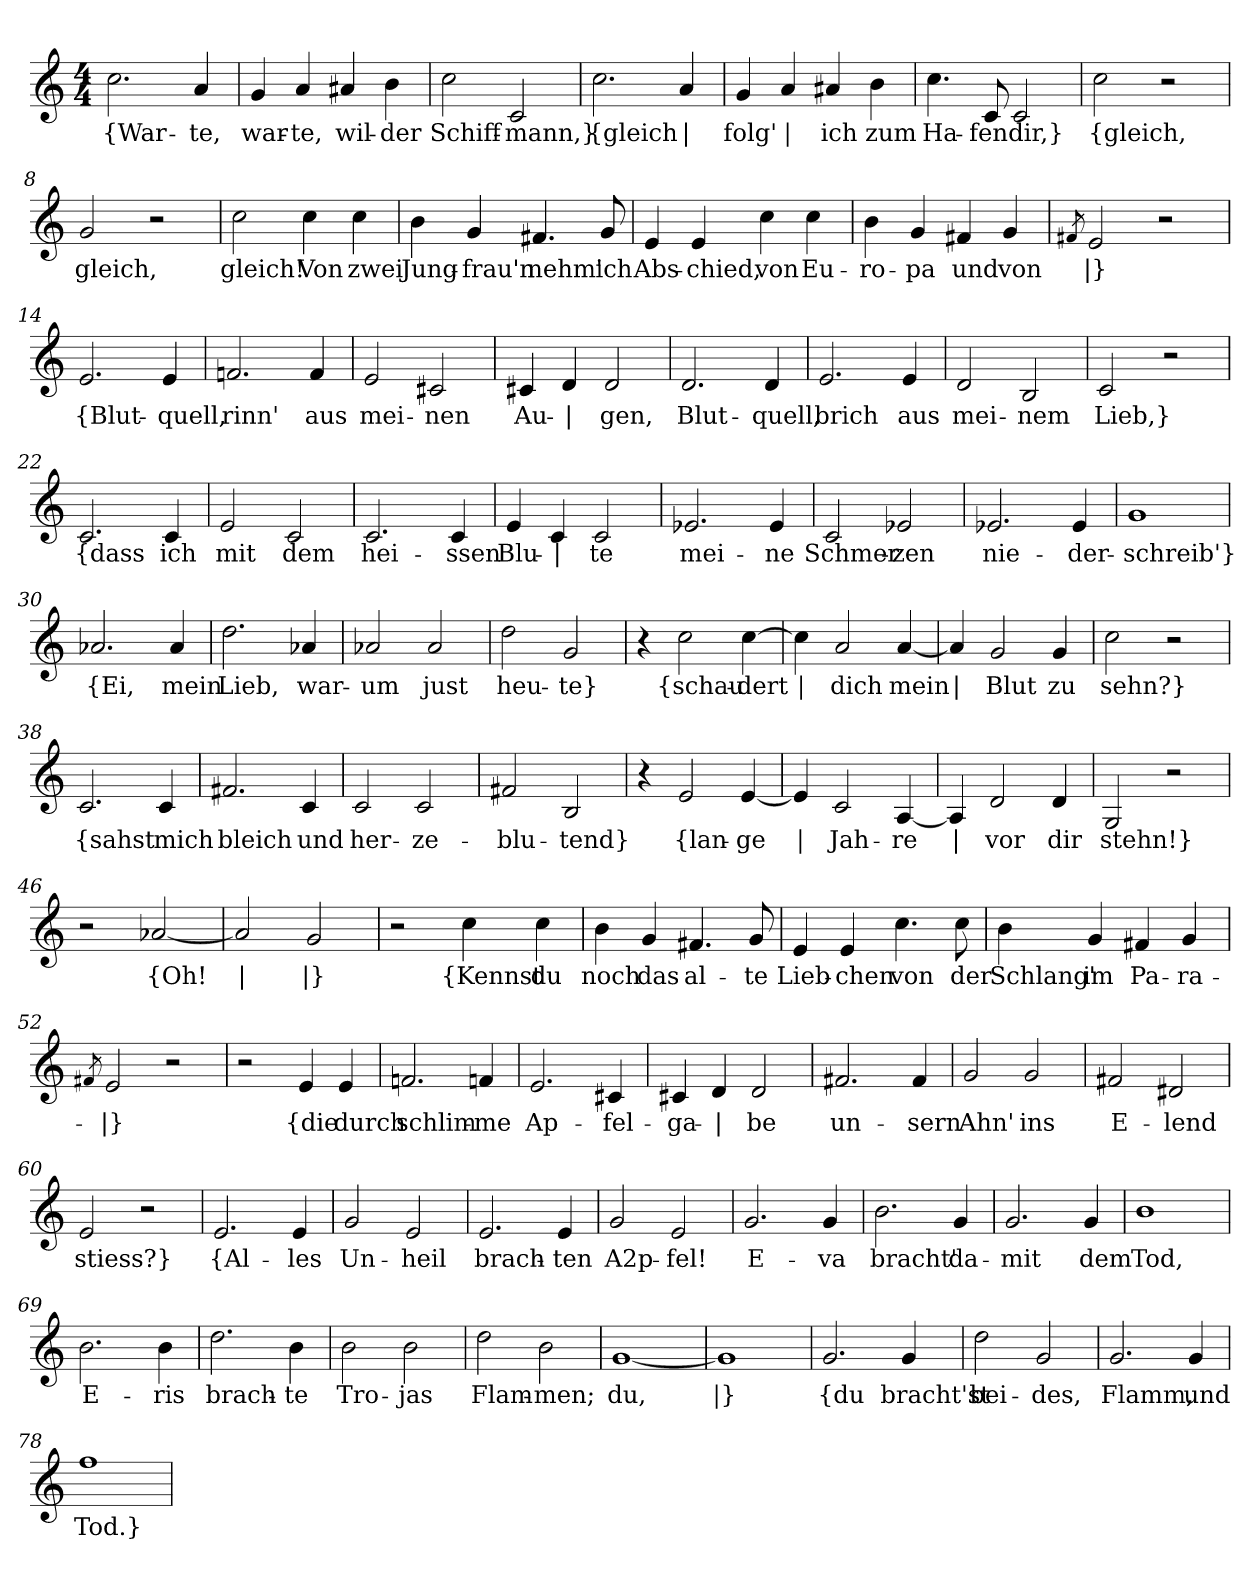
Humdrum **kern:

**kern	**text
*part1	*part1
*staff1	*staff1
*clefG2	*
*k[]	*
*M4/4	*
=1	=1
!	!LO:LY:b
2.cc\	{War-
!	!LO:LY:b
4a/	-te,
=2	=2
!	!LO:LY:b
4g/	war-
!	!LO:LY:b
4a/	-te,
!	!LO:LY:b
4a#X/	wil-
!	!LO:LY:b
4b\	-der
=3	=3
!	!LO:LY:b
2cc\	Schiff-
!	!LO:LY:b
2c/	-mann,}
=4	=4
!	!LO:LY:b
2.cc\	{gleich
!	!LO:LY:b
4a/	|
=5	=5
!	!LO:LY:b
4g/	folg'
!	!LO:LY:b
4a/	|
!	!LO:LY:b
4a#X/	ich
!	!LO:LY:b
4b\	zum
=6	=6
!	!LO:LY:b
4.cc\	Ha-
!	!LO:LY:b
8c/	-fen
!	!LO:LY:b
2c/	dir,}
=7	=7
!	!LO:LY:b
2cc\	{gleich,
2r	.
!!LO:LB:g=z
=8	=8
!	!LO:LY:b
2g/	gleich,
2r	.
=9	=9
!	!LO:LY:b
2cc\	gleich!
!	!LO:LY:b
4cc\	Von
!	!LO:LY:b
4cc\	zwei
=10	=10
!	!LO:LY:b
4b\	Jung-
!	!LO:LY:b
4g/	-frau'n
!	!LO:LY:b
4.f#X/	nehm'
!	!LO:LY:b
8g/	ich
=11	=11
!	!LO:LY:b
4e/	Abs-
!	!LO:LY:b
4e/	-chied,
!	!LO:LY:b
4cc\	von
!	!LO:LY:b
4cc\	Eu-
=12	=12
!	!LO:LY:b
4b\	-ro-
!	!LO:LY:b
4g/	-pa
!	!LO:LY:b
4f#X/	und
!	!LO:LY:b
4g/	von
=13	=13
8qf#X/	.
!	!LO:LY:b
2e/	|}
2r	.
!!LO:LB:g=z
=14	=14
!	!LO:LY:b
2.e/	{Blut-
!	!LO:LY:b
4e/	-quell,
=15	=15
!	!LO:LY:b
2.fn/	rinn'
!	!LO:LY:b
4f/	aus
=16	=16
!	!LO:LY:b
2e/	mei-
!	!LO:LY:b
2c#X/	-nen
=17	=17
!	!LO:LY:b
4c#X/	Au-
!	!LO:LY:b
4d/	|
!	!LO:LY:b
2d/	-gen,
=18	=18
!	!LO:LY:b
2.d/	Blut-
!	!LO:LY:b
4d/	-quell,
=19	=19
!	!LO:LY:b
2.e/	brich
!	!LO:LY:b
4e/	aus
=20	=20
!	!LO:LY:b
2d/	mei-
!	!LO:LY:b
2B/	-nem
=21	=21
!	!LO:LY:b
2c/	Lieb,}
2r	.
=22	=22
!	!LO:LY:b
2.c/	{dass
!	!LO:LY:b
4c/	ich
!!LO:LB:g=z
=23	=23
!	!LO:LY:b
2e/	mit
!	!LO:LY:b
2c/	dem
=24	=24
!	!LO:LY:b
2.c/	hei-
!	!LO:LY:b
4c/	-ssen
=25	=25
!	!LO:LY:b
4e/	Blu-
!	!LO:LY:b
4c/	|
!	!LO:LY:b
2c/	-te
=26	=26
!	!LO:LY:b
2.e-X/	mei-
!	!LO:LY:b
4e-/	-ne
=27	=27
!	!LO:LY:b
2c/	Schmer-
!	!LO:LY:b
2e-X/	-zen
=28	=28
!	!LO:LY:b
2.e-X/	nie-
!	!LO:LY:b
4e-/	-der-
=29	=29
!	!LO:LY:b
1g	-schreib'}
=30	=30
!	!LO:LY:b
2.a-X/	{Ei,
!	!LO:LY:b
4a-/	mein
!!LO:LB:g=z
=31	=31
!	!LO:LY:b
2.dd\	Lieb,
!	!LO:LY:b
4a-X/	war-
=32	=32
!	!LO:LY:b
2a-X/	-um
!	!LO:LY:b
2a-/	just
=33	=33
!	!LO:LY:b
2dd\	heu-
!	!LO:LY:b
2g/	-te}
=34	=34
4r	.
!	!LO:LY:b
2cc\	{schau-
!	!LO:LY:b
[4cc\	-dert
=35	=35
!	!LO:LY:b
4cc\]	|
!	!LO:LY:b
2a/	dich
!	!LO:LY:b
[4a/	mein
=36	=36
!	!LO:LY:b
4a/]	|
!	!LO:LY:b
2g/	Blut
!	!LO:LY:b
4g/	zu
=37	=37
!	!LO:LY:b
2cc\	sehn?}
2r	.
=38	=38
!	!LO:LY:b
2.c/	{sahst
!	!LO:LY:b
4c/	mich
=39	=39
!	!LO:LY:b
2.f#X/	bleich
!	!LO:LY:b
4c/	und
!!LO:LB:g=z
=40	=40
!	!LO:LY:b
2c/	her-
!	!LO:LY:b
2c/	-ze-
=41	=41
!	!LO:LY:b
2f#X/	-blu-
!	!LO:LY:b
2B/	-tend}
=42	=42
4r	.
!	!LO:LY:b
2e/	{lan-
!	!LO:LY:b
[4e/	ge
=43	=43
!	!LO:LY:b
4e/]	|
!	!LO:LY:b
2c/	Jah-
!	!LO:LY:b
[4A/	-re
=44	=44
!	!LO:LY:b
4A/]	|
!	!LO:LY:b
2d/	vor
!	!LO:LY:b
4d/	dir
=45	=45
!	!LO:LY:b
2G/	stehn!}
2r	.
=46	=46
2r	.
!	!LO:LY:b
[2a-X/	{Oh!
=47	=47
!	!LO:LY:b
2a-/]	|
!	!LO:LY:b
2g/	|}
=48	=48
2r	.
!	!LO:LY:b
4cc\	{Kennst
!	!LO:LY:b
4cc\	du
!!LO:LB:g=z
=49	=49
!	!LO:LY:b
4b\	noch
!	!LO:LY:b
4g/	das
!	!LO:LY:b
4.f#X/	al-
!	!LO:LY:b
8g/	-te
=50	=50
!	!LO:LY:b
4e/	Lieb-
!	!LO:LY:b
4e/	-chen
!	!LO:LY:b
4.cc\	von
!	!LO:LY:b
8cc\	der
=51	=51
!	!LO:LY:b
4b\	Schlang'
!	!LO:LY:b
4g/	im
!	!LO:LY:b
4f#X/	Pa-
!	!LO:LY:b
4g/	-ra-
=52	=52
8qf#X/	.
!	!LO:LY:b
2e/	|}
2r	.
=53	=53
2r	.
!	!LO:LY:b
4e/	{die
!	!LO:LY:b
4e/	durch
=54	=54
!	!LO:LY:b
2.fn/	schlim-
!	!LO:LY:b
4fn/	-me
!!LO:LB:g=z
=55	=55
!	!LO:LY:b
2.e/	Ap-
!	!LO:LY:b
4c#X/	-fel-
=56	=56
!	!LO:LY:b
4c#X/	-ga-
!	!LO:LY:b
4d/	|
!	!LO:LY:b
2d/	-be
=57	=57
!	!LO:LY:b
2.f#X/	un-
!	!LO:LY:b
4f#/	-sern
=58	=58
!	!LO:LY:b
2g/	Ahn'
!	!LO:LY:b
2g/	ins
=59	=59
!	!LO:LY:b
2f#X/	E-
!	!LO:LY:b
2d#X/	-lend
=60	=60
!	!LO:LY:b
2e/	stiess?}
2r	.
=61	=61
!	!LO:LY:b
2.e/	{Al-
!	!LO:LY:b
4e/	-les
=62	=62
!	!LO:LY:b
2g/	Un-
!	!LO:LY:b
2e/	-heil
=63	=63
!	!LO:LY:b
2.e/	brach-
!	!LO:LY:b
4e/	-ten
!!LO:LB:g=z
=64	=64
!	!LO:LY:b
2g/	A2p-
!	!LO:LY:b
2e/	-fel!
=65	=65
!	!LO:LY:b
2.g/	E-
!	!LO:LY:b
4g/	-va
=66	=66
!	!LO:LY:b
2.b\	bracht'
!	!LO:LY:b
4g/	da-
=67	=67
!	!LO:LY:b
2.g/	-mit
!	!LO:LY:b
4g/	dem
=68	=68
!	!LO:LY:b
1b	Tod,
=69	=69
!	!LO:LY:b
2.b\	E-
!	!LO:LY:b
4b\	-ris
=70	=70
!	!LO:LY:b
2.dd\	brach-
!	!LO:LY:b
4b\	-te
=71	=71
!	!LO:LY:b
2b\	Tro-
!	!LO:LY:b
2b\	-jas
=72	=72
!	!LO:LY:b
2dd\	Flam-
!	!LO:LY:b
2b\	-men;
=73	=73
!	!LO:LY:b
[1g	du,
!!LO:LB:g=z
=74	=74
!	!LO:LY:b
1g]	|}
=75	=75
!	!LO:LY:b
2.g/	{du
!	!LO:LY:b
4g/	bracht'st
=76	=76
!	!LO:LY:b
2dd\	bei-
!	!LO:LY:b
2g/	-des,
=77	=77
!	!LO:LY:b
2.g/	Flamm,
!	!LO:LY:b
4g/	und
=78	=78
!	!LO:LY:b
1ff	Tod.}
=	=
*-	*-
